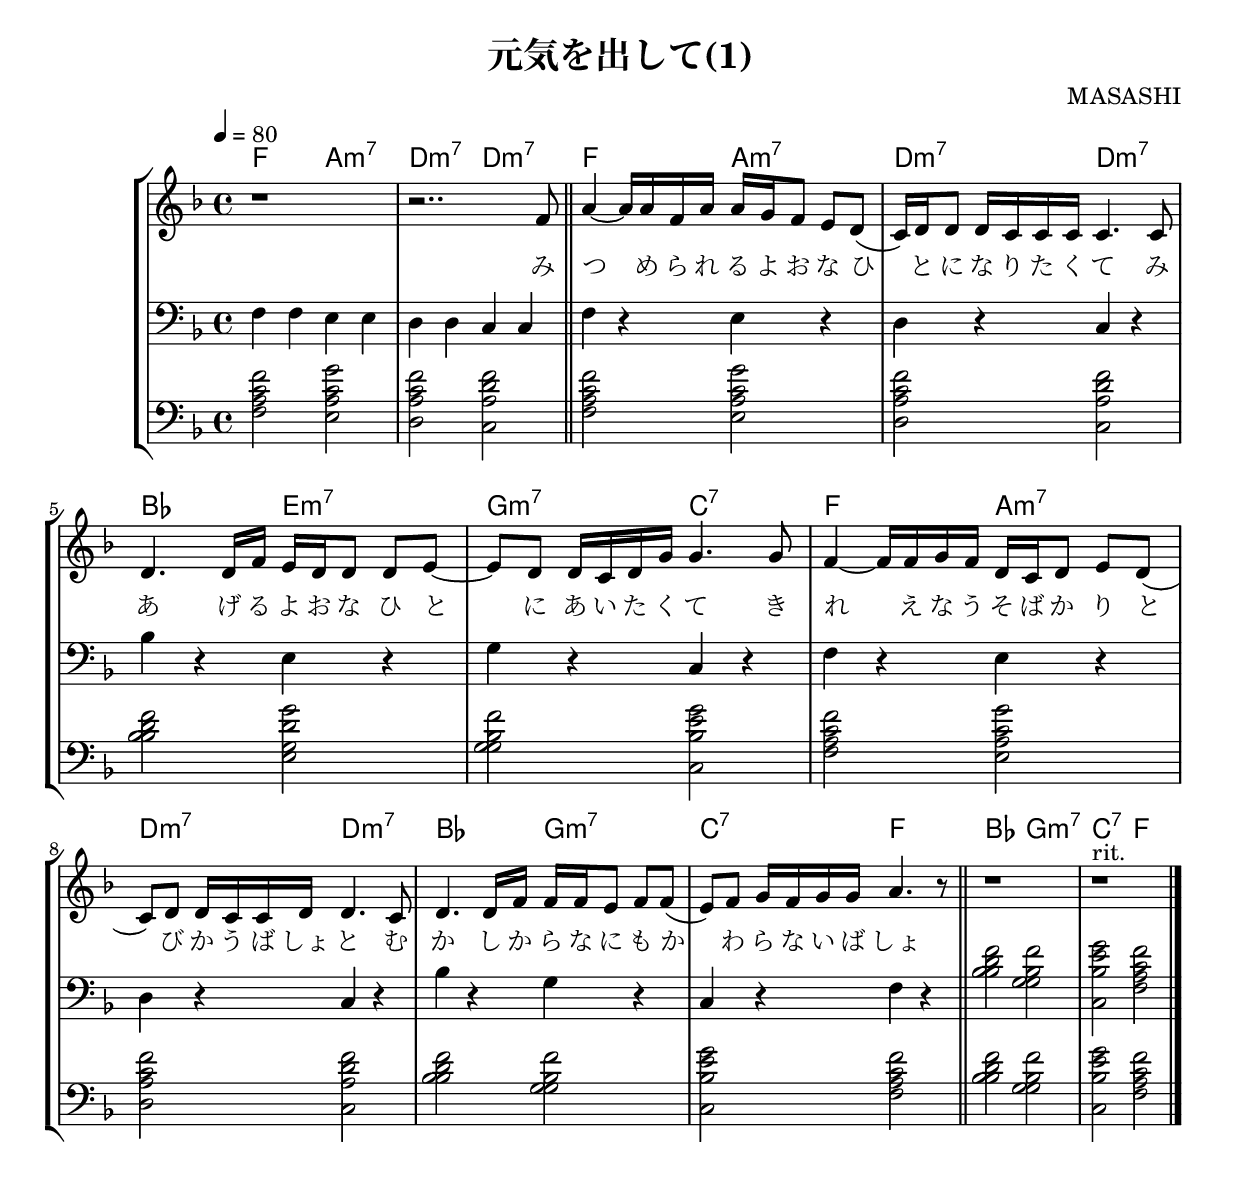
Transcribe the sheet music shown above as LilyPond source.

\version "2.12.1"

\header {
	title = \markup {元気を出して(1)}
	composer = \markup \center-column {MASASHI}
}

harmony = \chordmode {
	f2 a:min7 d:min7 d:min7 

	f a:min7 d:min7 d:min7 bes e:min7 g:min7 c:7 f a:min7 d:min7 d:min7 bes g:min7 c:7 f 

	bes g:min7 c:7 f 
}

melody = {
	\key f \major
	\tempo 4 = 80
	r1 | r2.. 
	\set Staff.midiInstrument = #"fss0.39"
	f'8 
	a'4~a'16  a'16  f'16  a'16  a'16  g'16  f'8  e'8  d'8 
	(c'16)  d'16  d'8  d'16  c'16  c'16  c'16  c'4.  c'8 
	d'4.  d'16  f'16  e'16  d'16  d'8  d'8  e'8~ 
	e'8  d'8  d'16  c'16  d'16  g'16  g'4.  g'8 
	f'4~f'16  f'16  g'16  f'16  d'16  c'16  d'8  e'8  d'8 
	(c'8)  d'8  d'16  c'16  c'16  d'16  d'4.  c'8 
	d'4.  d'16  f'16  f'16  f'16  e'8  f'8  f'8 
	(e'8)  f'8  g'16  f'16  g'16  g'16  a'4.  	r8 	r1 | r1^"rit." \bar "|."
}

words = \lyricmode {
	
	み  つ  め  ら  れ  る  よ  お  な  ひ  と  に  な  り  た  く  て  み  あ  げ  る  よ  お  な  ひ  と  に  あ  い  た  く  て  き  れ  え  な  う  そ  ば  か  り  と  び  か  う  ば  しょ  と  む  か  し  か  ら  な  に  も  か  わ  ら  な  い  ば  しょ  
	
}

tempochange = {
	\tempo 4 = 80
	r1 | r1 \bar "||"
	\tempo 4 = 80
	r1 | r1 | r1 | r1 | r1 | r1 | r1 | r1 \bar "||"
	\tempo 4 = 80
	r1 | \tempo 4 = 60 r2 \tempo 4 = 53 r2 \bar "|."
}

mainacc = {
	\clef bass
	\set Staff.midiInstrument = #"Acoustic grand"
	\key f \major
	\tempo 4 = 80
	f4 f4
	e4 e4
	d4 d4
	c4 c4
	\bar "||"

	\set Staff.midiInstrument = #"Acoustic grand"
	f4 r4
	e4 r4
	d4 r4
	c4 r4
	bes4 r4
	e4 r4
	g4 r4
	c4 r4
	f4 r4
	e4 r4
	d4 r4
	c4 r4
	bes4 r4
	g4 r4
	c4 r4
	f4 r4
	\bar "||"

	\set Staff.midiInstrument = #"Acoustic grand"
	<bes bes d' f'>2
	<g g bes f'>2
	<c bes e' g'>2
	<f a c' f'>2
	\bar "|."
}

subacc = {
	\clef bass
	\set Staff.midiInstrument = #"Bright Acoustic"
	\key f \major
	\tempo 4 = 80
	<f a c' f'>2
	<e a c' g'>2
	<d a c' f'>2
	<c a d' f'>2
	\bar "||"

	\set Staff.midiInstrument = #"Bright Acoustic"
	<f a c' f'>2
	<e a c' g'>2
	<d a c' f'>2
	<c a d' f'>2
	<bes bes d' f'>2
	<e g d' g'>2
	<g g bes f'>2
	<c bes e' g'>2
	<f a c' f'>2
	<e a c' g'>2
	<d a c' f'>2
	<c a d' f'>2
	<bes bes d' f'>2
	<g g bes f'>2
	<c bes e' g'>2
	<f a c' f'>2
	\bar "||"

	\set Staff.midiInstrument = #"Acoustic grand"
	<bes bes d' f'>2
	<g g bes f'>2
	<c bes e' g'>2
	<f a c' f'>2
	\bar "|."
}

percA = {
	\drummode {
	r1 |r1 \bar "||"
	r1 |r1 |r1 |r1 |r1 |r1 |r1 |r1 \bar "||"
	r1 |r1 \bar "|."
	}
}

percB = {
	\drummode {
	r1 |r1 \bar "||"
	r1 |r1 |r1 |r1 |r1 |r1 |r1 |r1 \bar "||"
	r1 |r1 \bar "|."
	}
}

percC = {
	\drummode {
	r1 |r1 \bar "||"
	r1 |r1 |r1 |r1 |r1 |r1 |r1 |r1 \bar "||"
	r1 |r1 \bar "|."
	}
}

percD = {
	\drummode {
	r1 |r1 \bar "||"
	r1 |r1 |r1 |r1 |r1 |r1 |r1 |r1 \bar "||"
	r1 |r1 \bar "|."
	}
}

percE = {
	\drummode {
	r1 |r1 \bar "||"
	r1 |r1 |r1 |r1 |r1 |r1 |r1 |r1 \bar "||"
	r1 |r1 \bar "|."
	}
}

\score {
	<<
		\new StaffGroup <<
			\new ChordNames {\harmony}
			\new Voice = "melody" {\melody}
			\new Lyrics \lyricsto "melody" \words
			\new Staff = "mainacc" {\mainacc}
			\new Staff = "subacc" {\subacc}
		>>
	>>
	\layout { }
}
